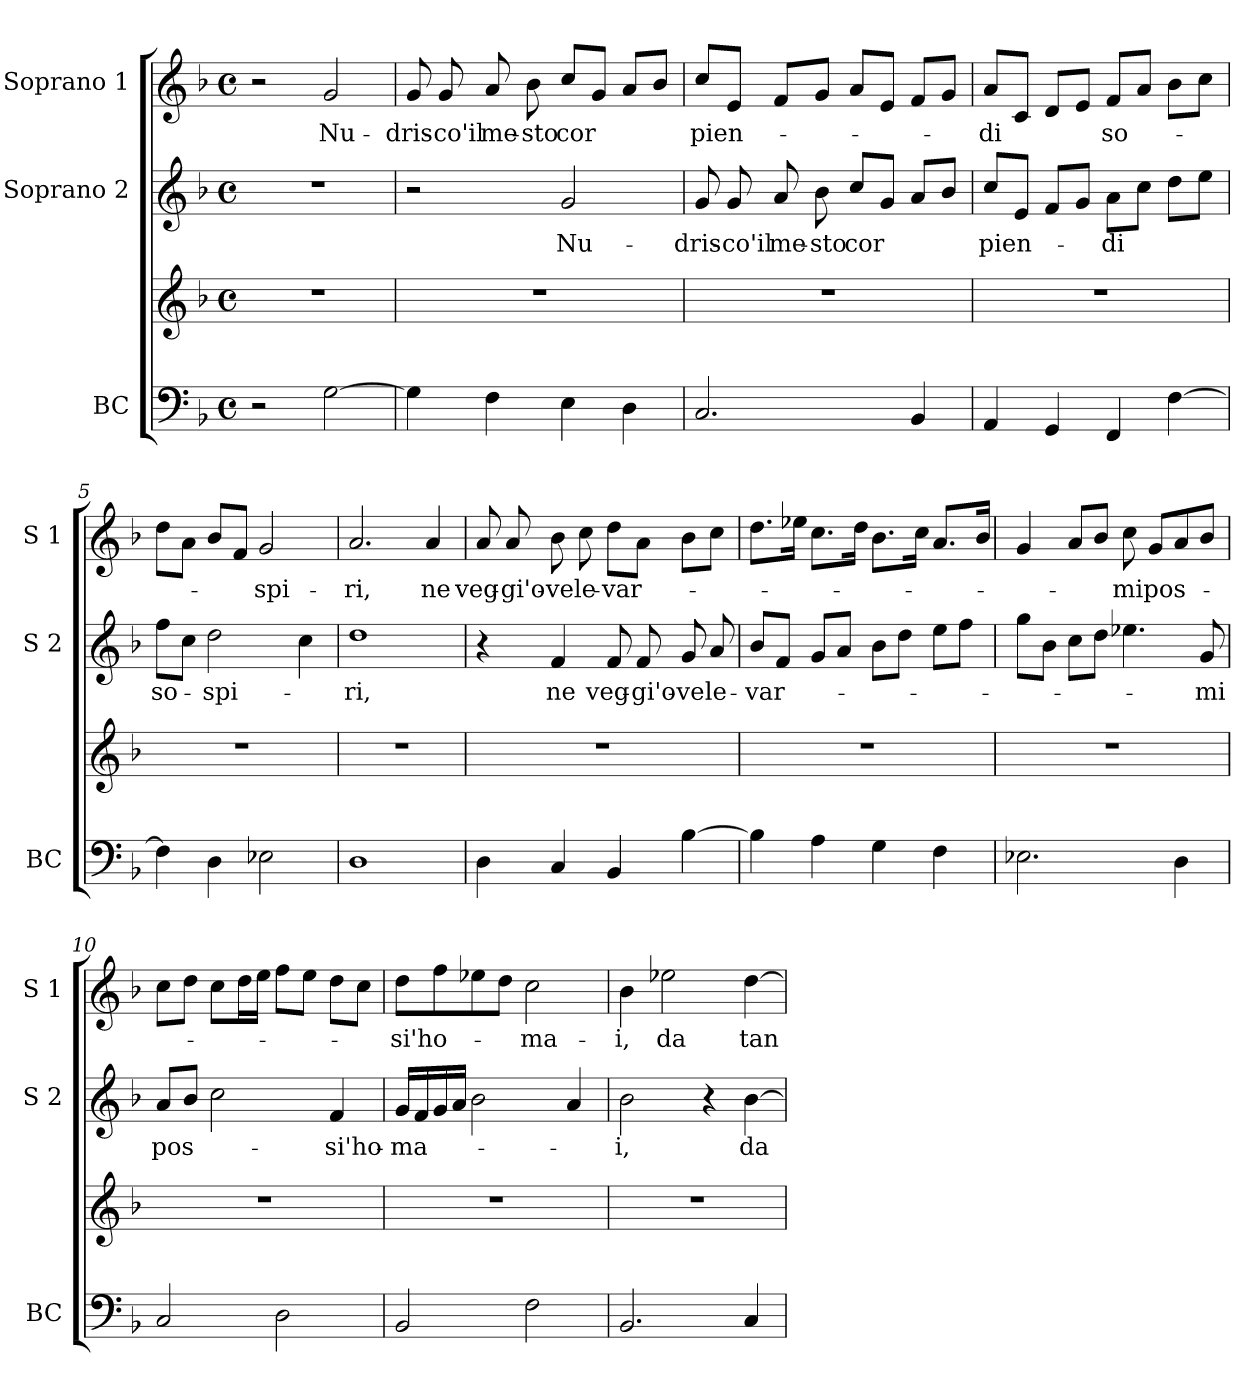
**kern	**kern	**kern	**text	**kern	**text
*part3	*part3	*part2	*part2	*part1	*part1
*staff4	*staff3	*staff2	*staff2	*staff1	*staff1
*I"BC	*	*I"Soprano 2	*	*I"Soprano 1	*
*I'BC	*	*I'S 2	*	*I'S 1	*
*clefF4	*clefG2	*clefG2	*	*clefG2	*
*k[b-]	*k[b-]	*k[b-]	*	*k[b-]	*
*F:	*F:	*F:	*	*F:	*
*M4/4	*M4/4	*M4/4	*	*M4/4	*
*met(c)	*met(c)	*met(c)	*	*met(c)	*
=1	=1	=1	=1	=1	=1
2r	1r	1r	.	2r	.
!	!	!	!	!	!LO:LY:b
[2G\	.	.	.	2g/	Nu-
=2	=2	=2	=2	=2	=2
!	!	!	!	!	!LO:LY:b
4G\]	1r	2r	.	8g/	-dris-
!	!	!	!	!	!LO:LY:b
.	.	.	.	8g/	-co'il
!	!	!	!	!	!LO:LY:b
4F\	.	.	.	8a/	me-
!	!	!	!	!	!LO:LY:b
.	.	.	.	8b-\	-sto
!	!	!	!LO:LY:b	!	!LO:LY:b
4E\	.	2g/	Nu-	8cc/L	cor
.	.	.	.	8g/J	.
4D\	.	.	.	8a/L	.
.	.	.	.	8b-/J	.
=3	=3	=3	=3	=3	=3
!	!	!	!LO:LY:b	!	!LO:LY:b
2.C/	1r	8g/	-dris-	8cc/L	pien-
!	!	!	!LO:LY:b	!	!
.	.	8g/	-co'il	8e/J	.
!	!	!	!LO:LY:b	!	!
.	.	8a/	me-	8f/L	.
!	!	!	!LO:LY:b	!	!
.	.	8b-\	-sto	8g/J	.
!	!	!	!LO:LY:b	!	!
.	.	8cc/L	cor	8a/L	.
.	.	8g/J	.	8e/J	.
4BB-/	.	8a/L	.	8f/L	.
.	.	8b-/J	.	8g/J	.
=4	=4	=4	=4	=4	=4
!	!	!	!LO:LY:b	!	!LO:LY:b
4AA/	1r	8cc/L	pien-	8a/L	-di
.	.	8e/J	.	8c/J	.
4GG/	.	8f/L	.	8d/L	.
.	.	8g/J	.	8e/J	.
!	!	!	!LO:LY:b	!	!LO:LY:b
4FF/	.	8a\L	-di	8f/L	so-
.	.	8cc\J	.	8a/J	.
[4F\	.	8dd\L	.	8b-\L	.
.	.	8ee\J	.	8cc\J	.
!!LO:LB:g=z
=5	=5	=5	=5	=5	=5
!	!	!	!LO:LY:b	!	!
4F\]	1r	8ff\L	so-	8dd\L	.
.	.	8cc\J	.	8a\J	.
!	!	!	!LO:LY:b	!	!
4D\	.	2dd\	-spi-	8b-/L	.
.	.	.	.	8f/J	.
!	!	!	!	!	!LO:LY:b
2E-X\	.	.	.	2g/	-spi-
.	.	4cc\	.	.	.
=6	=6	=6	=6	=6	=6
!	!	!	!LO:LY:b	!	!LO:LY:b
1D	1r	1dd	-ri,	2.a/	-ri,
!	!	!	!	!	!LO:LY:b
.	.	.	.	4a/	ne
=7	=7	=7	=7	=7	=7
!	!	!	!	!	!LO:LY:b
4D\	1r	4r	.	8a/	veg-
!	!	!	!	!	!LO:LY:b
.	.	.	.	8a/	-gi'o-
!	!	!	!LO:LY:b	!	!LO:LY:b
4C/	.	4f/	ne	8b-\	-ve
!	!	!	!	!	!LO:LY:b
.	.	.	.	8cc\	le-
!	!	!	!LO:LY:b	!	!LO:LY:b
4BB-/	.	8f/	veg-	8dd\L	-var-
!	!	!	!LO:LY:b	!	!
.	.	8f/	-gi'o-	8a\J	.
!	!	!	!LO:LY:b	!	!
[4B-\	.	8g/	-ve	8b-\L	.
!	!	!	!LO:LY:b	!	!
.	.	8a/	le-	8cc\J	.
=8	=8	=8	=8	=8	=8
!	!	!	!LO:LY:b	!	!
4B-\]	1r	8b-/L	-var-	8.dd\L	.
.	.	8f/J	.	.	.
.	.	.	.	16ee-X\Jk	.
4A\	.	8g/L	.	8.cc\L	.
.	.	8a/J	.	.	.
.	.	.	.	16dd\Jk	.
4G\	.	8b-\L	.	8.b-\L	.
.	.	8dd\J	.	.	.
.	.	.	.	16cc\Jk	.
4F\	.	8ee\L	.	8.a/L	.
.	.	8ff\J	.	.	.
.	.	.	.	16b-/Jk	.
=9	=9	=9	=9	=9	=9
2.E-X\	1r	8gg\L	.	4g/	.
.	.	8b-\J	.	.	.
.	.	8cc\L	.	8a/L	.
.	.	8dd\J	.	8b-/J	.
!	!	!	!	!	!LO:LY:b
.	.	4.ee-X\	.	8cc\	-mi
!	!	!	!	!	!LO:LY:b
.	.	.	.	8g/L	pos-
4D\	.	.	.	8a/	.
!	!	!	!LO:LY:b	!	!
.	.	8g/	-mi	8b-/J	.
!!LO:PB:g=z
=10	=10	=10	=10	=10	=10
!	!	!	!LO:LY:b	!	!
2C/	1r	8a/L	pos-	8cc\L	.
.	.	8b-/J	.	8dd\J	.
.	.	2cc\	.	8cc\L	.
.	.	.	.	16dd\L	.
.	.	.	.	16ee\JJ	.
2D\	.	.	.	8ff\L	.
.	.	.	.	8ee\J	.
!	!	!	!LO:LY:b	!	!
.	.	4f/	-si'ho-	8dd\L	.
.	.	.	.	8cc\J	.
=11	=11	=11	=11	=11	=11
!	!	!	!LO:LY:b	!	!LO:LY:b
2BB-/	1r	16g/LL	-ma-	8dd\L	-si'ho-
.	.	16f/	.	.	.
.	.	16g/	.	8ff\	.
.	.	16a/JJ	.	.	.
.	.	2b-\	.	8ee-X\	.
.	.	.	.	8dd\J	.
!	!	!	!	!	!LO:LY:b
2F\	.	.	.	2cc\	-ma-
.	.	4a/	.	.	.
=12	=12	=12	=12	=12	=12
!	!	!	!LO:LY:b	!	!LO:LY:b
2.BB-/	1r	2b-\	-i,	4b-\	-i,
!	!	!	!	!	!LO:LY:b
.	.	.	.	2ee-X\	da
.	.	4r	.	.	.
!	!	!	!LO:LY:b	!	!LO:LY:b
4C/	.	[4b-\	da	[4dd\	tan-
=	=	=	=	=	=
*-	*-	*-	*-	*-	*-
